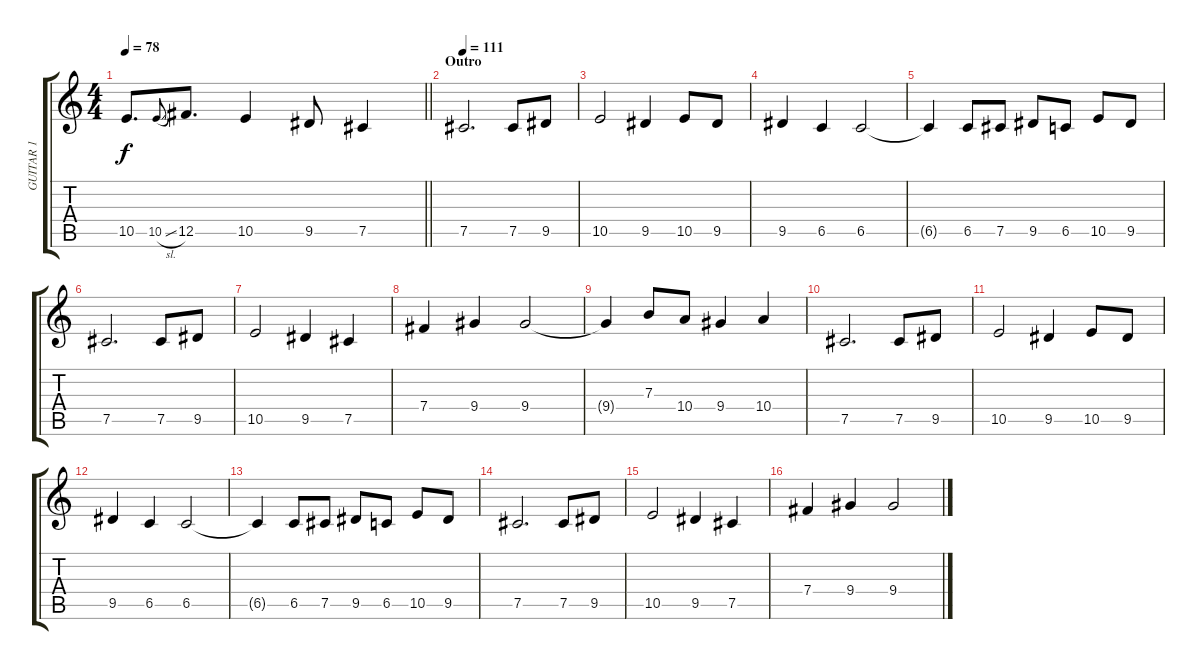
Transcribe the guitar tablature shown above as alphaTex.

\track ("GUITAR 1" "GUITAR 1") {instrument overdrivenguitar}
\staff {score tabs}
\tuning (Db4 Ab3 E3 B2 Gb2 Db2) {hide}
\ts (4 4)
\tempo 78
\clef g2
\barLineRight lightlight
\ks c
10.5.8{d dy f} 10.5{sl}.8{gr onbeat} 12.5.8{d} 10.5.4 9.5.8 7.5.4 |
\section ("" "Outro")
\tempo 111
7.5.2{d} 7.5.8 9.5.8 |
10.5.2 9.5.4 10.5.8 9.5.8 |
9.5.4 6.5.4 6.5.2 |
6.5{t}.4 6.5.8 7.5.8 9.5.8 6.5.8 10.5.8 9.5.8 |
7.5.2{d} 7.5.8 9.5.8 |
10.5.2 9.5.4 7.5.4 |
7.4.4 9.4.4 9.4.2 |
9.4{t}.4 7.3.8 10.4.8 9.4.4 10.4.4 |
7.5.2{d} 7.5.8 9.5.8 |
10.5.2 9.5.4 10.5.8 9.5.8 |
9.5.4 6.5.4 6.5.2 |
6.5{t}.4 6.5.8 7.5.8 9.5.8 6.5.8 10.5.8 9.5.8 |
7.5.2{d} 7.5.8 9.5.8 |
10.5.2 9.5.4 7.5.4 |
7.4.4 9.4.4 9.4.2
